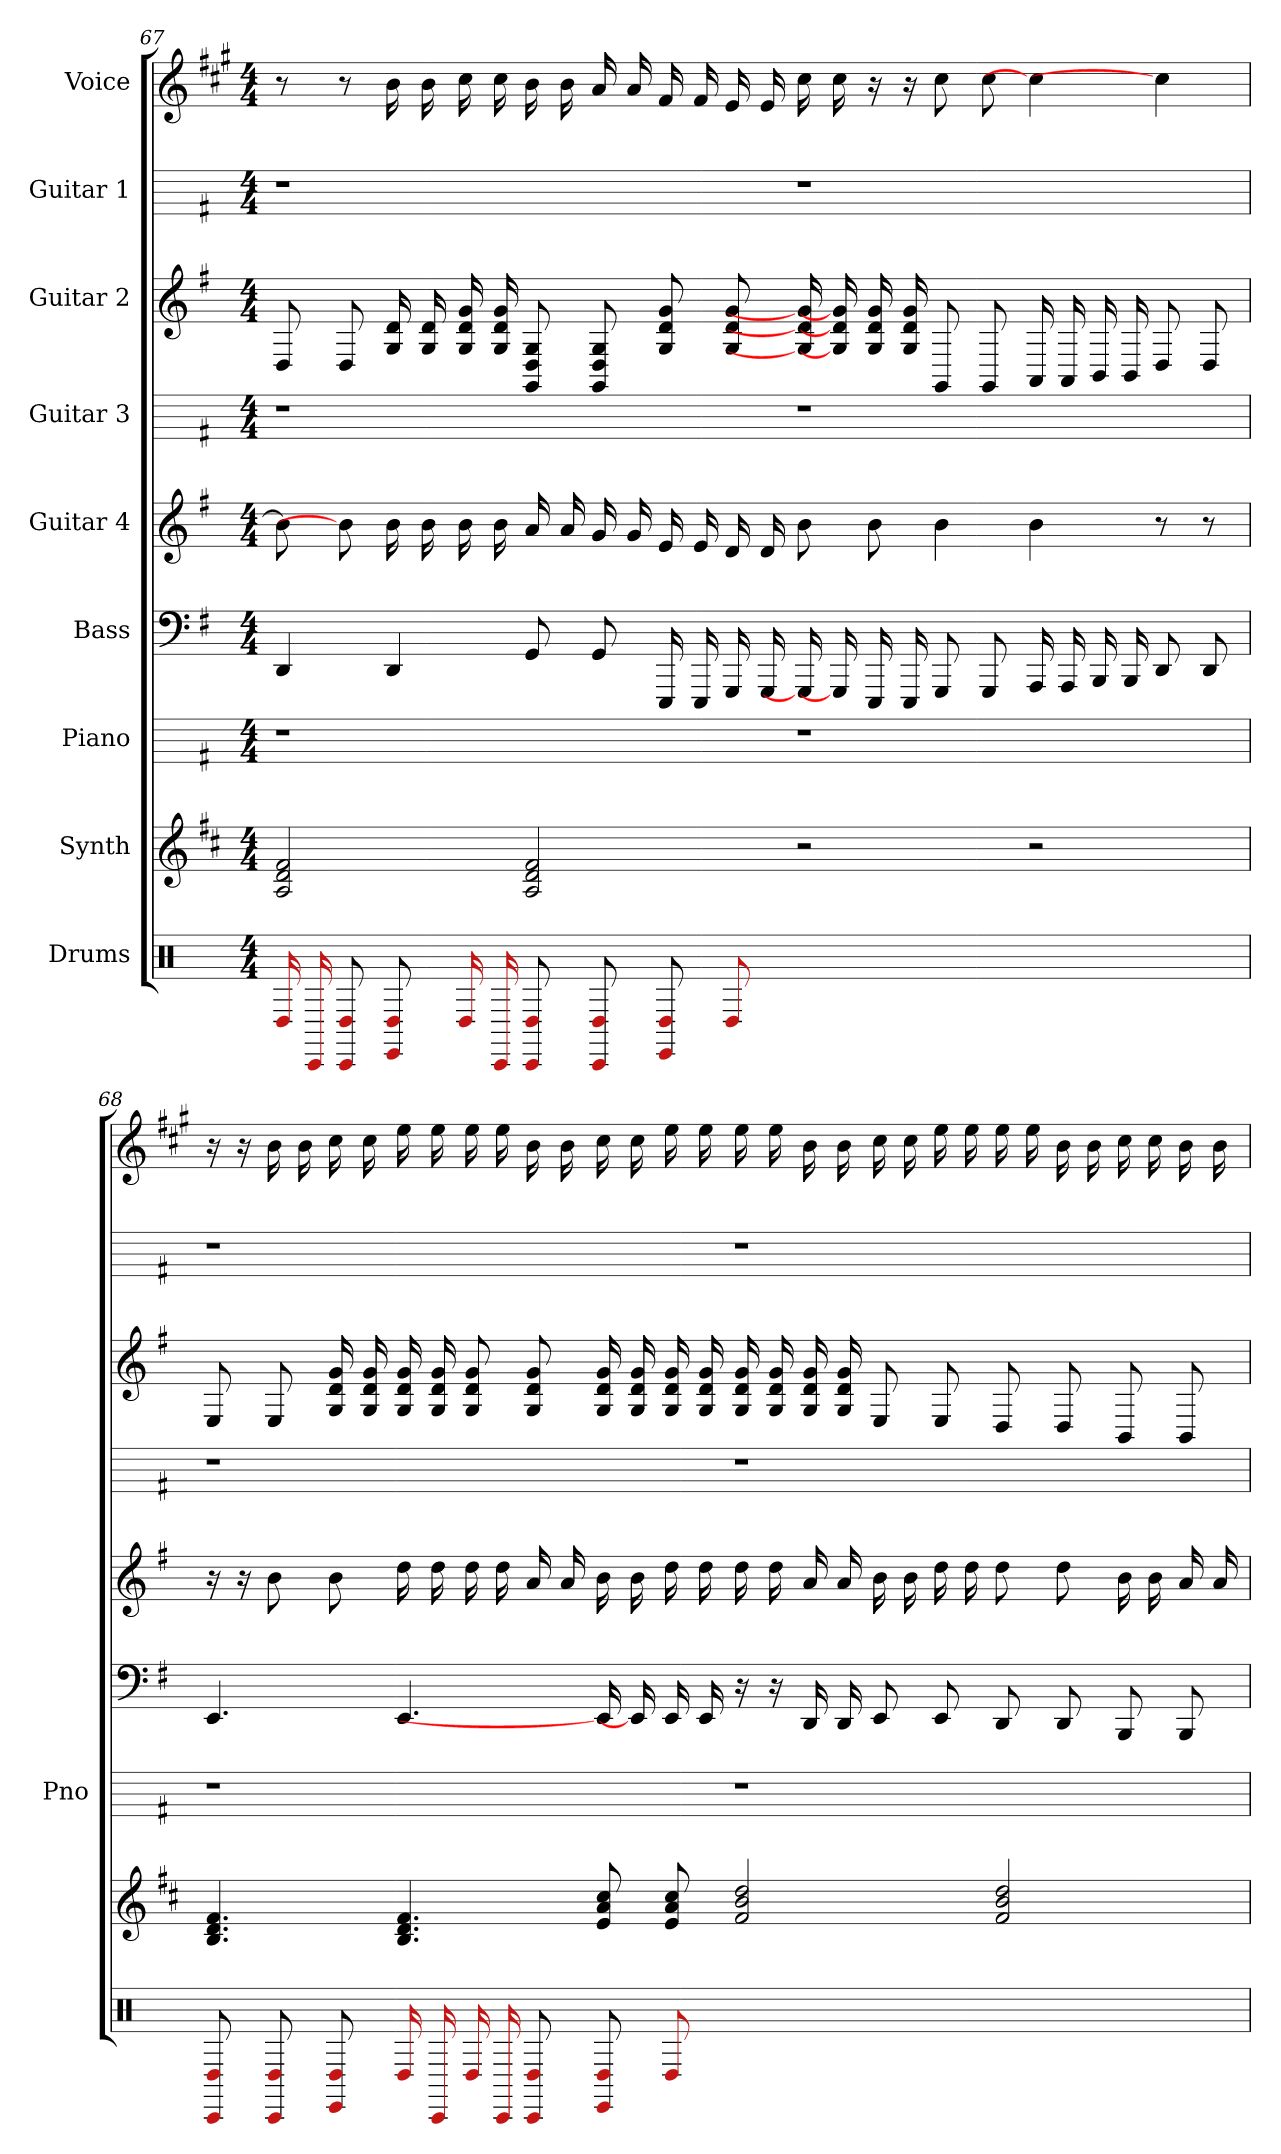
**kern	**kern	**kern	**kern	**kern	**kern	**kern	**kern	**kern
*part9	*part8	*part7	*part6	*part5	*part4	*part3	*part2	*part1
*staff9	*staff8	*staff7	*staff6	*staff5	*staff4	*staff3	*staff2	*staff1
*I"Drums	*I"Synth	*I"Piano	*I"Bass	*I"Guitar 4	*I"Guitar 3	*I"Guitar 2	*I"Guitar 1	*I"Voice
*	*	*I'Pno	*	*	*	*	*	*
*clefX	*	*	*	*	*	*	*	*
*	*ITrd4c7	*	*	*	*	*	*	*ITrd1c2
*k[]	*k[f#]	*k[f#]	*k[f#]	*k[f#]	*k[f#]	*k[f#]	*k[f#]	*k[f#]
*M4/4	*M4/4	*M4/4	*M4/4	*M4/4	*M4/4	*M4/4	*M4/4	*M4/4
=67	=67	=67	=67	=67	=67	=67	=67	=67
16D#	2B 2G 2D	1r	4DD	8b]	1r	8D	1r	8r
16CC	.	.	.	.	.	.	.	.
8D# 8CC	.	.	.	8b]	.	8D	.	8r
8D# 8EE	.	.	4DD	16b	.	16d 16G	.	16a
.	.	.	.	16b	.	16d 16G	.	16a
16D#	.	.	.	16b	.	16g 16d 16G	.	16b
16CC	.	.	.	16b	.	16g 16d 16G	.	16b
8D# 8CC	2B 2G 2D	.	8GG	16a	.	8G 8D 8GG	.	16a
.	.	.	.	16a	.	.	.	16a
8D# 8CC	.	.	8GG	16g	.	8G 8D 8GG	.	16g
.	.	.	.	16g	.	.	.	16g
8D# 8EE	.	.	16EEE	16e	.	8g 8d 8G	.	16e
.	.	.	16EEE	16e	.	.	.	16e
8D#	.	.	16GGG	16d	.	8g 8d 8G	.	16d
.	.	.	16GGG	16d	.	.	.	16d
1ryy	2r	1r	16GGG]	8b	1r	16g] 16d] 16G]	1r	16b
.	.	.	16GGG]	.	.	16g] 16d] 16G]	.	16b
.	.	.	16EEE	8b	.	16g 16d 16G	.	16r
.	.	.	16EEE	.	.	16g 16d 16G	.	16r
.	.	.	8GGG	4b	.	8GG	.	8b
.	.	.	8GGG	.	.	8GG	.	8b
.	2r	.	16AAA	4b	.	16AA	.	4b]
.	.	.	16AAA	.	.	16AA	.	.
.	.	.	16BBB	.	.	16BB	.	.
.	.	.	16BBB	.	.	16BB	.	.
.	.	.	8DD	8r	.	8D	.	4b]
.	.	.	8DD	8r	.	8D	.	.
=68	=68	=68	=68	=68	=68	=68	=68	=68
8D# 8CC	4.B 4.G 4.E	1r	4.EE	16r	1r	8E	1r	16r
.	.	.	.	16r	.	.	.	16r
8D# 8CC	.	.	.	8b	.	8E	.	16a
.	.	.	.	.	.	.	.	16a
8D# 8EE	.	.	.	8b	.	16g 16d 16G	.	16b
.	.	.	.	.	.	16g 16d 16G	.	16b
16D#	4.B 4.G 4.E	.	4.EE	16dd	.	16g 16d 16G	.	16dd
16CC	.	.	.	16dd	.	16g 16d 16G	.	16dd
16D#	.	.	.	16dd	.	8g 8d 8G	.	16dd
16CC	.	.	.	16dd	.	.	.	16dd
8D# 8CC	.	.	.	16a	.	8g 8d 8G	.	16a
.	.	.	.	16a	.	.	.	16a
8D# 8EE	8f# 8d 8A	.	16EE]	16b	.	16g 16d 16G	.	16b
.	.	.	16EE]	16b	.	16g 16d 16G	.	16b
8D#	8f# 8d 8A	.	16EE	16dd	.	16g 16d 16G	.	16dd
.	.	.	16EE	16dd	.	16g 16d 16G	.	16dd
1ryy	2g 2e 2B	1r	16r	16dd	1r	16g 16d 16G	1r	16dd
.	.	.	16r	16dd	.	16g 16d 16G	.	16dd
.	.	.	16DD	16a	.	16g 16d 16G	.	16a
.	.	.	16DD	16a	.	16g 16d 16G	.	16a
.	.	.	8EE	16b	.	8E	.	16b
.	.	.	.	16b	.	.	.	16b
.	.	.	8EE	16dd	.	8E	.	16dd
.	.	.	.	16dd	.	.	.	16dd
.	2g 2e 2B	.	8DD	8dd	.	8D	.	16dd
.	.	.	.	.	.	.	.	16dd
.	.	.	8DD	8dd	.	8D	.	16a
.	.	.	.	.	.	.	.	16a
.	.	.	8BBB	16b	.	8BB	.	16b
.	.	.	.	16b	.	.	.	16b
.	.	.	8BBB	16a	.	8BB	.	16a
.	.	.	.	16a	.	.	.	16a
=	=	=	=	=	=	=	=	=
*-	*-	*-	*-	*-	*-	*-	*-	*-
